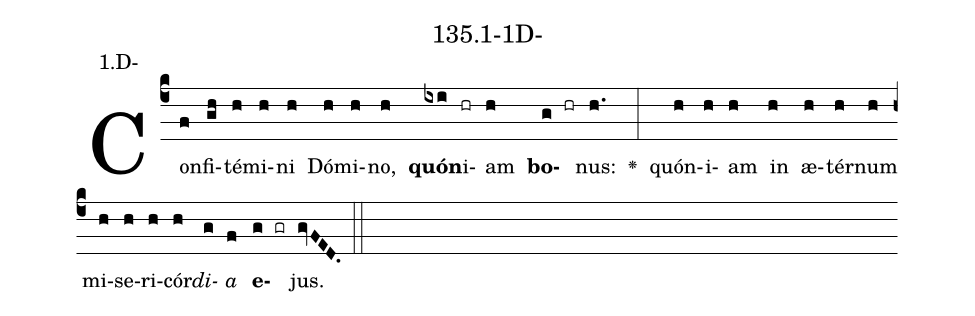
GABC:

name: 135.1-1D-;
annotation: 1.D-;
%%
(c4)Con(f)fi(gh)té(h)mi(h)ni(h) Dó(h)mi(h)no,(h) <b>quón</b>(ixi)i(hr)am(h) <b>bo</b>(g hr)nus:(h.) <v>\greheightstar</v>(:) quón(h)i(h)am(h) in(h) æ(h)tér(h)num(h) mi(h)se(h)ri(h)cór(h)<i>di</i>(g)<i>a</i>(f) <b>e</b>(g gr)jus.(gvFED.) (::)


%E(h) u(h) o(g) u(f) a(g) e.(gvFED.) (::)
